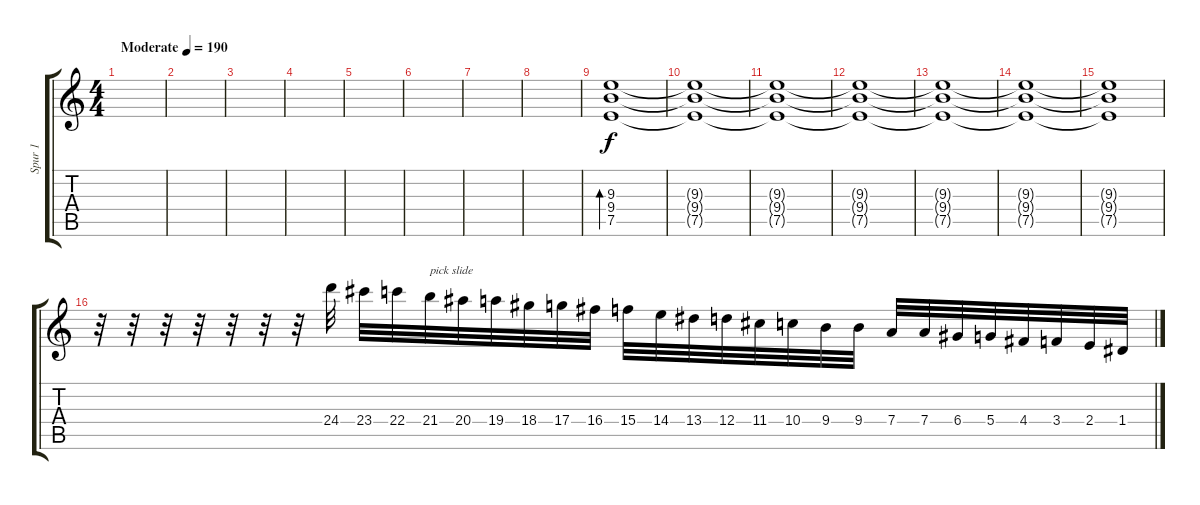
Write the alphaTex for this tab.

\track ("Spur 1" "Spur 1") {instrument overdrivenguitar}
\staff {score tabs}
\tuning (E4 B3 G3 D3 A2 E2) {hide}
\ts (4 4)
\tempo (190 "Moderate")
\clef g2
\ks c
|
|
|
|
|
|
|
|
(9.3 9.4 7.5).1{bd 60} |
(9.3{t} 9.4{t} 7.5{t}).1 |
(9.3{t} 9.4{t} 7.5{t}).1 |
(9.3{t} 9.4{t} 7.5{t}).1 |
(9.3{t} 9.4{t} 7.5{t}).1 |
(9.3{t} 9.4{t} 7.5{t}).1 |
(9.3{t} 9.4{t} 7.5{t}).1 |
r.32 r.32 r.32 r.32 r.32 r.32 r.32 24.4.32 23.4.32 22.4.32 21.4.32{txt "pick slide"} 20.4.32 19.4.32 18.4.32 17.4.32 16.4.32 15.4.32 14.4.32 13.4.32 12.4.32 11.4.32 10.4.32 9.4.32 9.4.32 7.4.32 7.4.32 6.4.32 5.4.32 4.4.32 3.4.32 2.4.32 1.4.32
